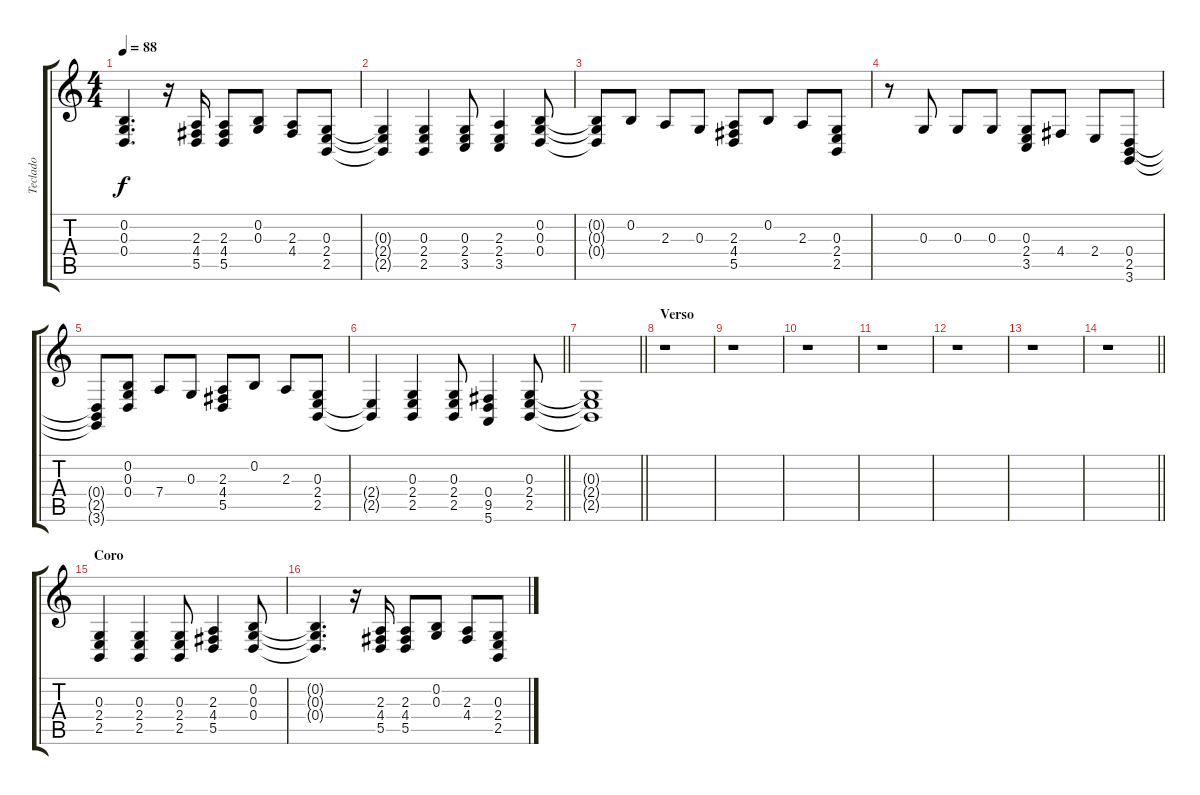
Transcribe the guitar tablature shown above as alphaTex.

\track ("Teclado" "Teclado") {instrument electricpiano1}
\staff {score tabs}
\tuning (E4 B3 G3 D3 A2 E2) {hide}
\ts (4 4)
\tempo 88
\clef g2
\ks c
(0.2{t} 0.3{t} 0.4{t}).4{d dy f} r.16 (2.3 4.4 5.5).16 (2.3 4.4 5.5).8 (0.2 0.3).8 (2.3 4.4).8 (0.3 2.4 2.5).8 |
(0.3{t} 2.4{t} 2.5{t}).4 (0.3 2.4 2.5).4 (0.3 2.4 3.5).8 (2.3 2.4 3.5).4 (0.2 0.3 0.4).8 |
(0.2{t} 0.3{t} 0.4{t}).8 0.2.8 2.3.8 0.3.8 (2.3 4.4 5.5).8 0.2.8 2.3.8 (0.3 2.4 2.5).8 |
r.8 0.3.8 0.3.8 0.3.8 (0.3 2.4 3.5).8 4.4.8 2.4.8 (0.4 2.5 3.6).8 |
(0.4{t} 2.5{t} 3.6{t}).8 (0.2 0.3 0.4).8 7.4.8 0.3.8 (2.3 4.4 5.5).8 0.2.8 2.3.8 (0.3 2.4 2.5).8 |
\barLineRight lightlight
(2.4{t} 2.5{t}).4 (0.3 2.4 2.5).4 (0.3 2.4 2.5).8 (0.4 9.5 5.6).4 (0.3 2.4 2.5).8 |
\barLineRight lightlight
(0.3{t} 2.4{t} 2.5{t}).1 |
\section ("" "Verso")
r.1 |
r.1 |
r.1 |
r.1 |
r.1 |
r.1 |
\barLineRight lightlight
r.1 |
\section ("" "Coro ")
(0.3 2.4 2.5).4 (0.3 2.4 2.5).4 (0.3 2.4 2.5).8 (2.3 4.4 5.5).4 (0.2 0.3 0.4).8 |
(0.2{t} 0.3{t} 0.4{t}).4{d} r.16 (2.3 4.4 5.5).16 (2.3 4.4 5.5).8 (0.2 0.3).8 (2.3 4.4).8 (0.3 2.4 2.5).8
